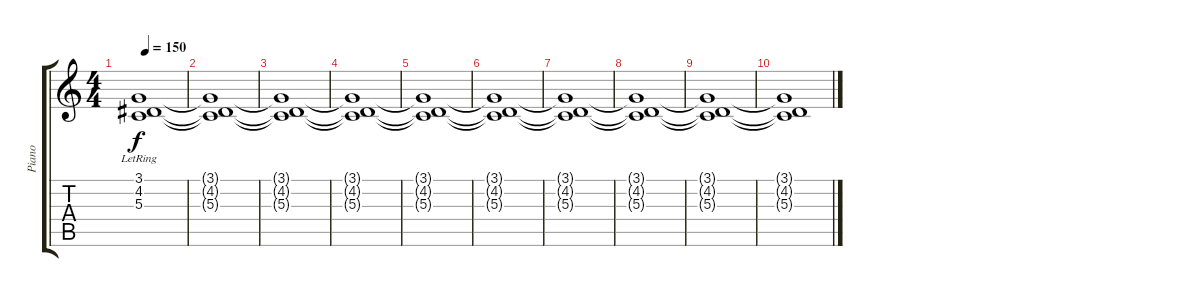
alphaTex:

\track ("Piano" "Piano") {instrument acousticgrandpiano}
\staff {score tabs}
\tuning (E4 B3 G3 D3 A2 E2) {hide}
\ts (4 4)
\tempo 150
\clef g2
\ks c
(3.1{lr} 4.2{lr} 5.3{lr}).1{dy f} |
(3.1{t} 4.2{t} 5.3{t}).1 |
(3.1{t} 4.2{t} 5.3{t}).1 |
(3.1{t} 4.2{t} 5.3{t}).1 |
(3.1{t} 4.2{t} 5.3{t}).1 |
(3.1{t} 4.2{t} 5.3{t}).1 |
(3.1{t} 4.2{t} 5.3{t}).1 |
(3.1{t} 4.2{t} 5.3{t}).1 |
(3.1{t} 4.2{t} 5.3{t}).1 |
(3.1{t} 4.2{t} 5.3{t}).1
